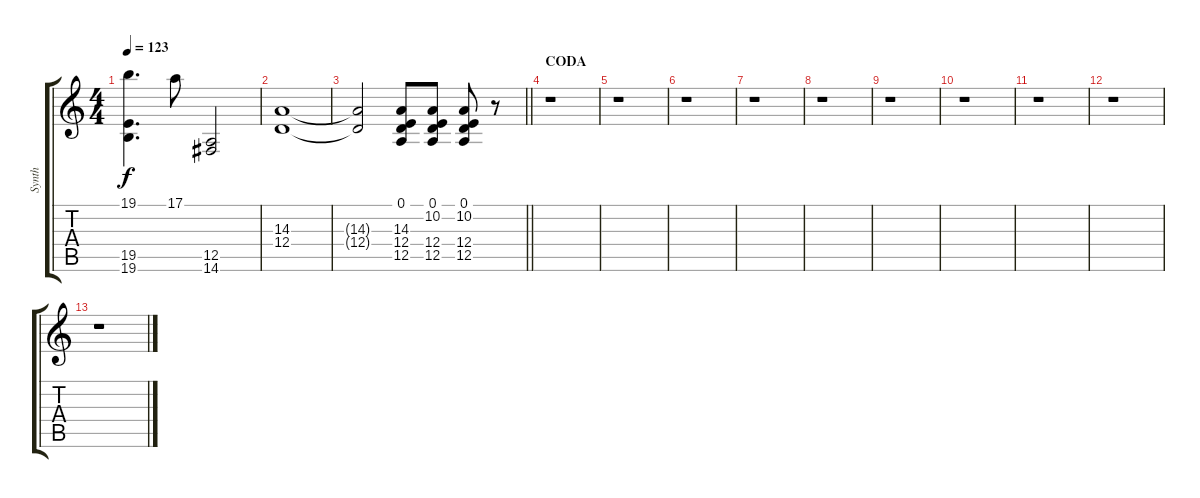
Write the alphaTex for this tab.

\track ("Synth" "Synth") {instrument stringensemble1}
\staff {score tabs}
\tuning (E4 B3 G3 D3 A2 E2) {hide}
\ts (4 4)
\tempo 123
\clef g2
\ks c
(19.1 19.5 19.6).4{d dy f} 17.1.8 (12.5 14.6).2 |
(14.3 12.4).1 |
\barLineRight lightlight
(14.3{t} 12.4{t}).2 (0.1 14.3 12.4 12.5).8 (0.1 10.2 12.4 12.5).8 (0.1 10.2 12.4 12.5).8 r.8 |
\section ("" "CODA")
r.1 |
r.1 |
r.1 |
r.1 |
r.1 |
r.1 |
r.1 |
r.1 |
r.1 |
r.1
